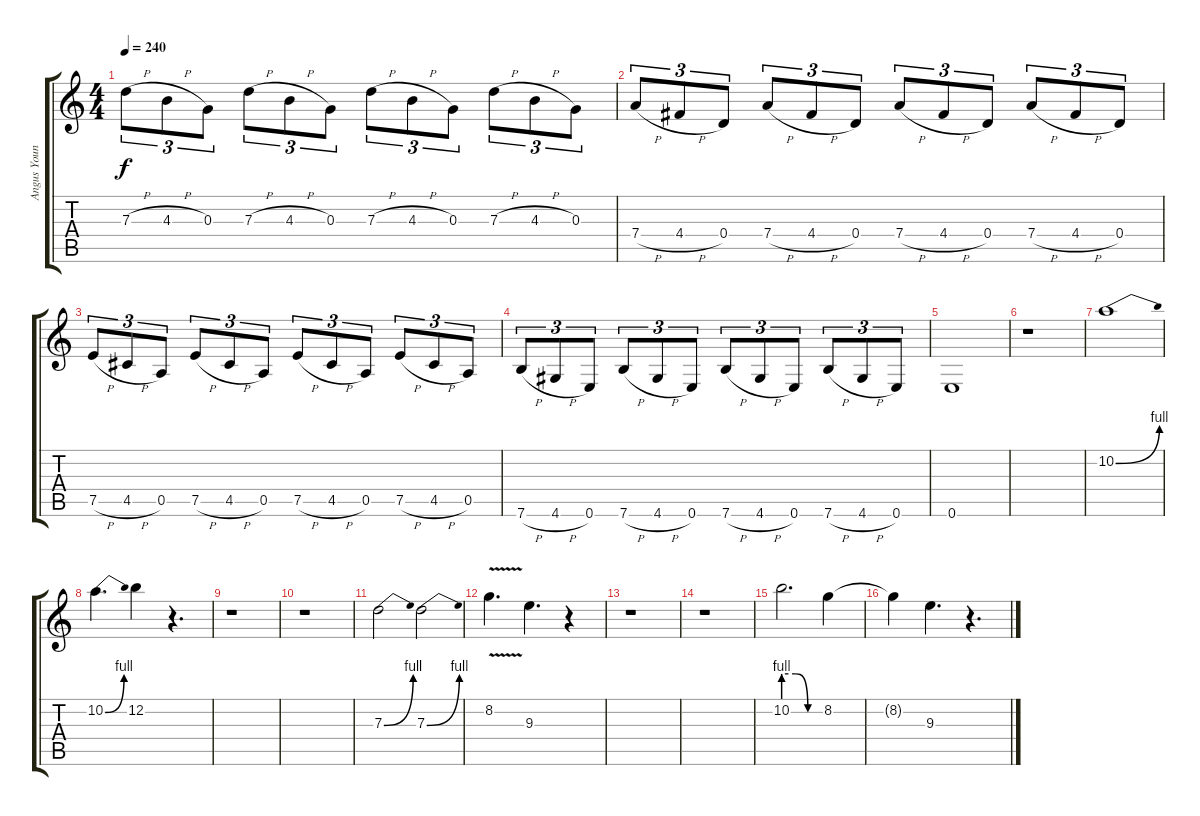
\track ("Angus Young" "Angus Youn") {instrument overdrivenguitar}
\staff {score tabs}
\tuning (E4 B3 G3 D3 A2 E2) {hide}
\ts (4 4)
\tempo 240
\clef g2
\ks c
7.3{h}.8{tu (3 2) dy f} 4.3{h}.8{tu (3 2)} 0.3.8{tu (3 2)} 7.3{h}.8{tu (3 2)} 4.3{h}.8{tu (3 2)} 0.3.8{tu (3 2)} 7.3{h}.8{tu (3 2)} 4.3{h}.8{tu (3 2)} 0.3.8{tu (3 2)} 7.3{h}.8{tu (3 2)} 4.3{h}.8{tu (3 2)} 0.3.8{tu (3 2)} |
7.4{h}.8{tu (3 2)} 4.4{h}.8{tu (3 2)} 0.4.8{tu (3 2)} 7.4{h}.8{tu (3 2)} 4.4{h}.8{tu (3 2)} 0.4.8{tu (3 2)} 7.4{h}.8{tu (3 2)} 4.4{h}.8{tu (3 2)} 0.4.8{tu (3 2)} 7.4{h}.8{tu (3 2)} 4.4{h}.8{tu (3 2)} 0.4.8{tu (3 2)} |
7.5{h}.8{tu (3 2)} 4.5{h}.8{tu (3 2)} 0.5.8{tu (3 2)} 7.5{h}.8{tu (3 2)} 4.5{h}.8{tu (3 2)} 0.5.8{tu (3 2)} 7.5{h}.8{tu (3 2)} 4.5{h}.8{tu (3 2)} 0.5.8{tu (3 2)} 7.5{h}.8{tu (3 2)} 4.5{h}.8{tu (3 2)} 0.5.8{tu (3 2)} |
7.6{h}.8{tu (3 2)} 4.6{h}.8{tu (3 2)} 0.6.8{tu (3 2)} 7.6{h}.8{tu (3 2)} 4.6{h}.8{tu (3 2)} 0.6.8{tu (3 2)} 7.6{h}.8{tu (3 2)} 4.6{h}.8{tu (3 2)} 0.6.8{tu (3 2)} 7.6{h}.8{tu (3 2)} 4.6{h}.8{tu (3 2)} 0.6.8{tu (3 2)} |
0.6.1 |
r.1 |
10.2{be (bend 0 0 60 4)}.1 |
10.2{be (bend 0 0 60 4)}.4{d} 12.2.4 r.4{d} |
r.1 |
r.1 |
7.3{be (bend 0 0 60 4)}.2 7.3{be (bend 0 0 60 4)}.2 |
8.2{v}.4{d} 9.3.4{d} r.4 |
r.1 |
r.1 |
10.2{be (custom 0 4 20 4 40 0 60 0)}.2{d} 8.2.4 |
8.2{t}.4 9.3.4{d} r.4{d}
